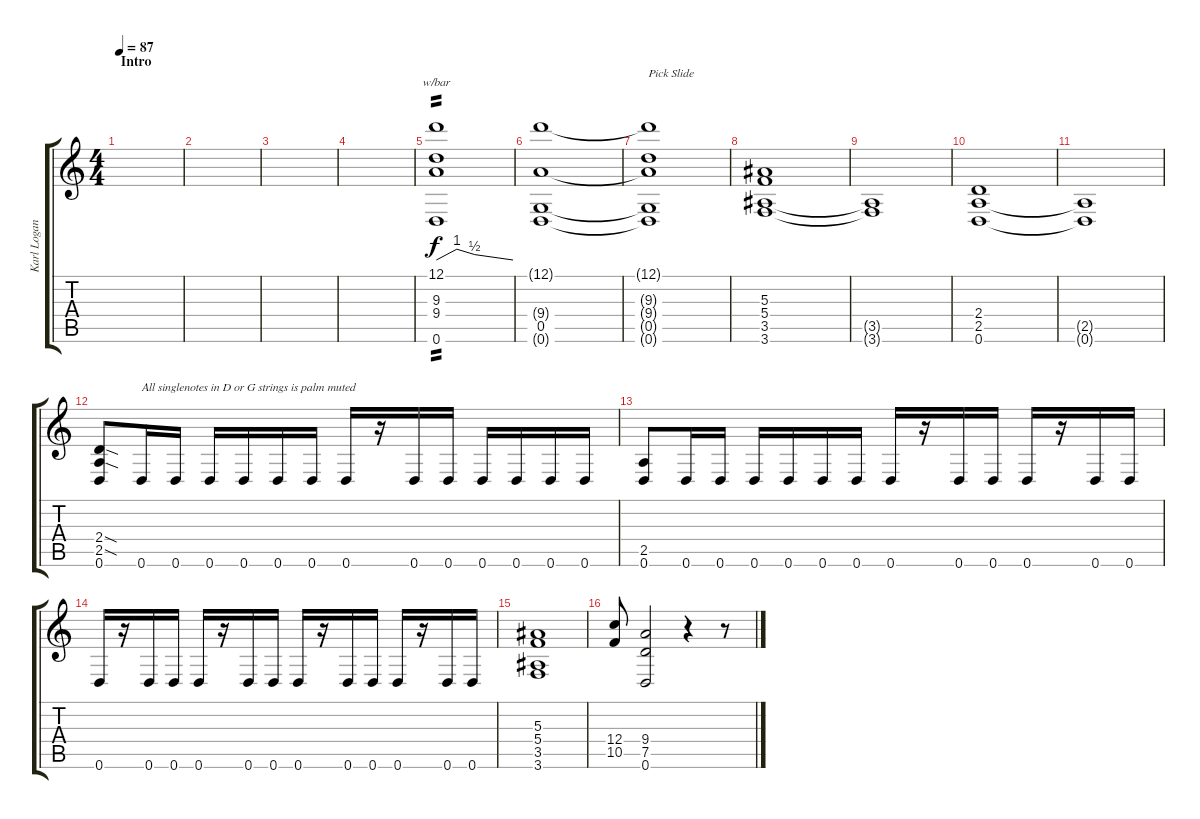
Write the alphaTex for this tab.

\track ("Karl Logan" "Karl Logan") {instrument distortionguitar}
\staff {score tabs}
\tuning (D4 A3 F3 C3 G2 D2) {hide}
\ts (4 4)
\section ("" "Intro")
\tempo 87
\clef g2
\ks c
|
|
|
|
(12.1 9.3 9.4 0.6).1{tbe (custom default 0 0 16 4 30 2 60 0) tp 2} |
(12.1{t} 9.4{t} 0.5 0.6{t}).1 |
(12.1{t} 9.3{t} 9.4{t} 0.5{t} 0.6{t}).1{txt "Pick Slide"} |
(5.3 5.4 3.5 3.6).1{volume 9 instrument distortionguitar} |
(3.5{t} 3.6{t}).1 |
(2.4 2.5 0.6).1 |
(2.5{t} 0.6{t}).1 |
(2.4{sod} 2.5{sod} 0.6).8 0.6.16{txt "All singlenotes in D or G strings is palm muted"} 0.6.16 0.6.16 0.6.16 0.6.16 0.6.16 0.6.16 r.16 0.6.16 0.6.16 0.6.16 0.6.16 0.6.16 0.6.16 |
(2.5 0.6).8 0.6.16 0.6.16 0.6.16 0.6.16 0.6.16 0.6.16 0.6.16 r.16 0.6.16 0.6.16 0.6.16 r.16 0.6.16 0.6.16 |
0.6.16 r.16 0.6.16 0.6.16 0.6.16 r.16 0.6.16 0.6.16 0.6.16 r.16 0.6.16 0.6.16 0.6.16 r.16 0.6.16 0.6.16 |
(5.3 5.4 3.5 3.6).1 |
(12.4 10.5).8 (9.4 7.5 0.6).2 r.4 r.8
